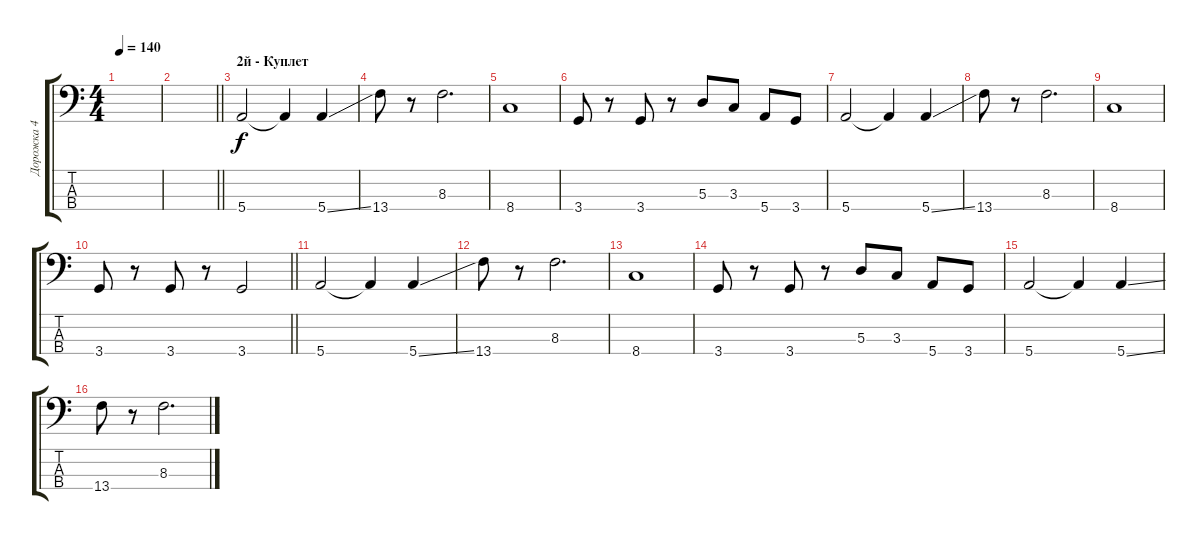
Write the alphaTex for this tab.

\track ("Дорожка 4" "Дорожка 4") {instrument electricbassfinger}
\staff {score tabs}
\tuning (G2 D2 A1 E1) {hide}
\ts (4 4)
\tempo 140
\clef f4
\ks c
|
\barLineRight lightlight
|
\section ("" "2й - Куплет")
5.4.2 5.4{t}.4 5.4{ss}.4 |
13.4.8 r.8 8.3.2{d} |
8.4.1 |
3.4.8 r.8 3.4.8 r.8 5.3.8 3.3.8 5.4.8 3.4.8 |
5.4.2 5.4{t}.4 5.4{ss}.4 |
13.4.8 r.8 8.3.2{d} |
8.4.1 |
\barLineRight lightlight
3.4.8 r.8 3.4.8 r.8 3.4.2 |
5.4.2 5.4{t}.4 5.4{ss}.4 |
13.4.8 r.8 8.3.2{d} |
8.4.1 |
3.4.8 r.8 3.4.8 r.8 5.3.8 3.3.8 5.4.8 3.4.8 |
5.4.2 5.4{t}.4 5.4{ss}.4 |
13.4.8 r.8 8.3.2{d}
